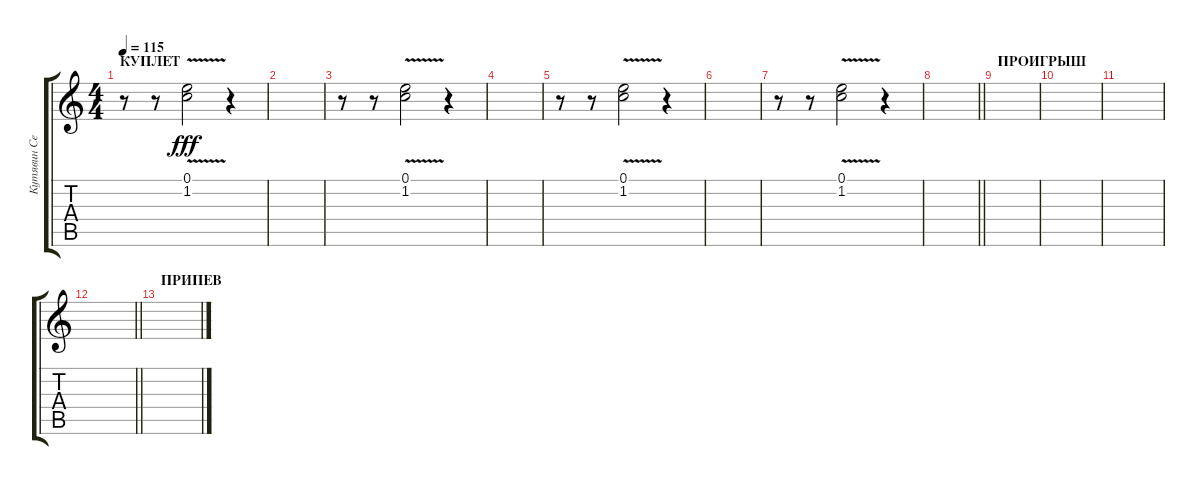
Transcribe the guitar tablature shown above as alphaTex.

\track ("Кутявин Сергей" "Кутявин Се") {instrument acousticguitarsteel}
\staff {score tabs}
\tuning (E4 B3 G3 D3 A2 E2) {hide}
\ts (4 4)
\section ("" "КУПЛЕТ")
\tempo 115
\clef g2
\ks c
r.8{dy fff} r.8 (0.1{v} 1.2{v}).2 r.4 |
|
r.8 r.8 (0.1{v} 1.2{v}).2 r.4 |
|
r.8 r.8 (0.1{v} 1.2{v}).2 r.4 |
|
r.8 r.8 (0.1{v} 1.2{v}).2 r.4 |
\barLineRight lightlight
|
\section ("" "ПРОИГРЫШ")
|
|
|
\barLineRight lightlight
|
\section ("" "ПРИПЕВ")
